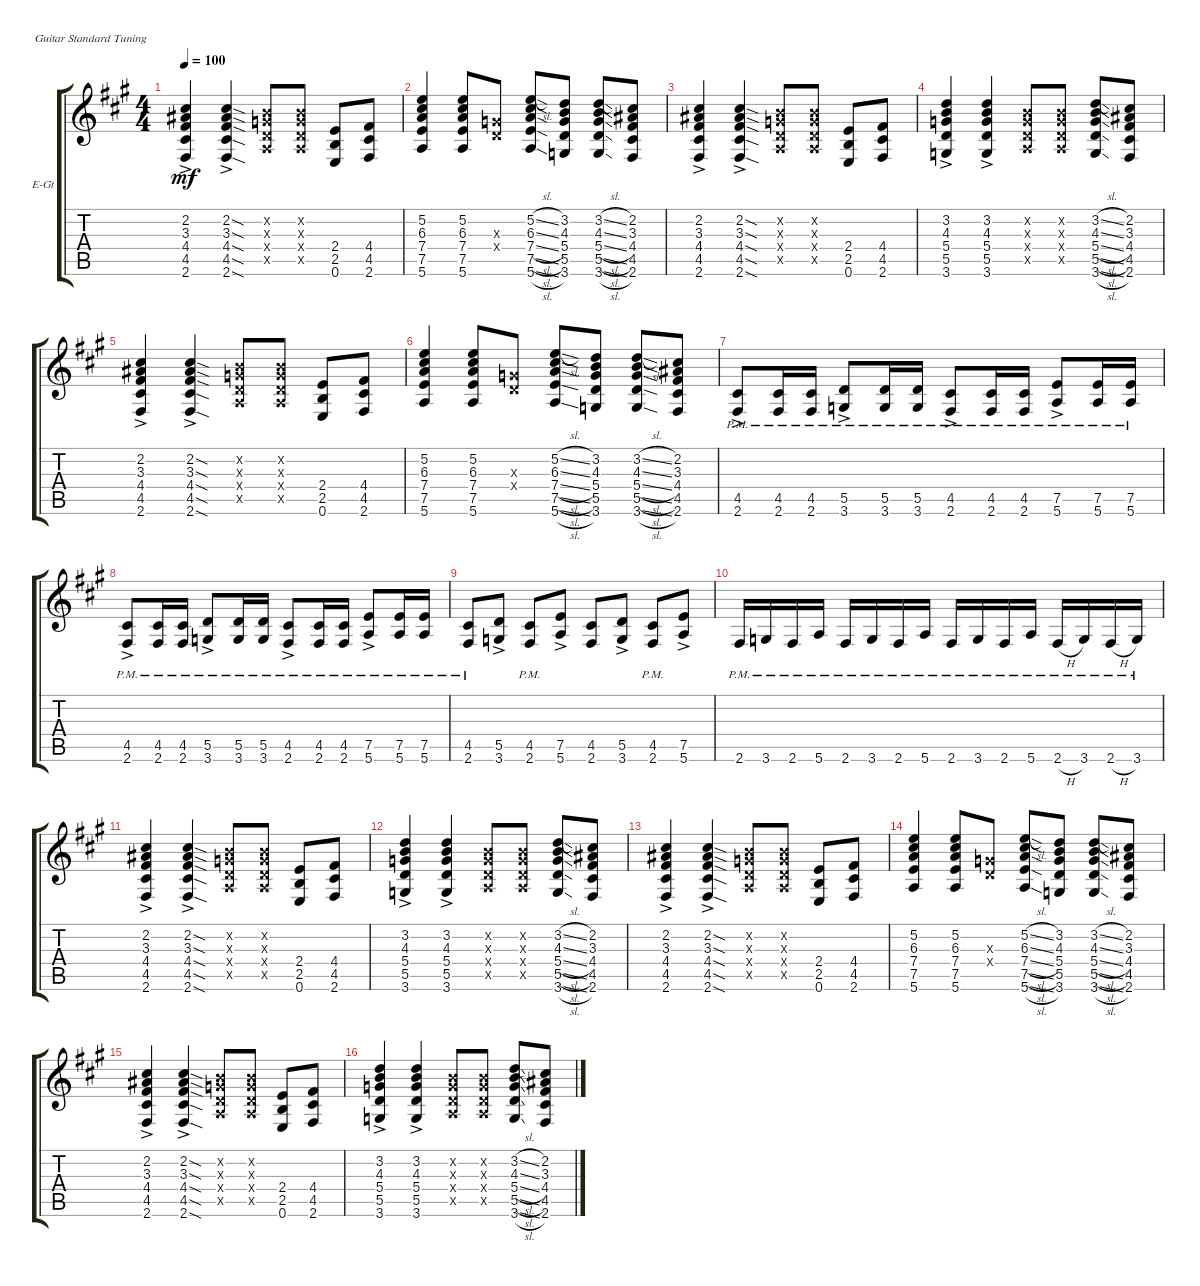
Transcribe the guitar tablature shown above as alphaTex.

\bracketExtendMode groupsimilarinstruments
\firstSystemTrackNameOrientation horizontal
\otherSystemsTrackNameOrientation horizontal
\track ("2 Guitar" "E-Gt") {instrument distortionguitar}
\staff {score tabs}
\tuning (E4 B3 G3 D3 A2 E2)
\ts (4 4)
\tempo 100
\clef g2
\scale
1.07062
\ks a
(4.4{ac} 4.5{ac} 2.6{ac} 3.3{ac} 2.2{ac}).4{dy mf} (4.4{sod ac} 4.5{sod ac} 2.6{sod ac} 2.2{sod ac} 3.3{sod ac}).4 (0.2{x} 0.3{x} 0.4{x} 0.5{x}).8 (0.2{x} 0.3{x} 0.4{x} 0.5{x}).8 (2.4 2.5 0.6).8 (4.4 4.5 2.6).8 |
\scale
0.929382 (7.4 7.5 5.6 6.3 5.2).4 (7.4 7.5 5.6 6.3 5.2).8 (0.4{x} 0.3{x}).8 (7.4{sl} 7.5{sl} 5.6{sl} 6.3{sl} 5.2{sl}).8 (5.4 5.5 3.6 4.3 3.2).8 (5.4{sl} 5.5{sl} 3.6{sl} 4.3{sl} 3.2{sl}).8 (4.4 4.5 2.6 3.3 2.2).8 |
\scale
1.07062 (4.4{ac} 4.5{ac} 2.6{ac} 3.3{ac} 2.2{ac}).4 (4.4{sod ac} 4.5{sod ac} 2.6{sod ac} 2.2{sod ac} 3.3{sod ac}).4 (0.2{x} 0.3{x} 0.4{x} 0.5{x}).8 (0.2{x} 0.3{x} 0.4{x} 0.5{x}).8 (2.4 2.5 0.6).8 (4.4 4.5 2.6).8 |
\scale
0.929382 (5.4{ac} 5.5{ac} 3.6{ac} 4.3{ac} 3.2{ac}).4 (5.4{ac} 5.5{ac} 3.6{ac} 4.3{ac} 3.2{ac}).4 (0.2{x} 0.3{x} 0.4{x} 0.5{x}).8 (0.2{x} 0.3{x} 0.4{x} 0.5{x}).8 (5.4{sl} 5.5{sl} 3.6{sl} 4.3{sl} 3.2{sl}).8 (4.4 4.5 2.6 3.3 2.2).8 |
\scale
1.07062 (4.4{ac} 4.5{ac} 2.6{ac} 3.3{ac} 2.2{ac}).4 (4.4{sod ac} 4.5{sod ac} 2.6{sod ac} 2.2{sod ac} 3.3{sod ac}).4 (0.2{x} 0.3{x} 0.4{x} 0.5{x}).8 (0.2{x} 0.3{x} 0.4{x} 0.5{x}).8 (2.4 2.5 0.6).8 (4.4 4.5 2.6).8 |
\scale
0.929382 (7.4 7.5 5.6 6.3 5.2).4 (7.4 7.5 5.6 6.3 5.2).8 (0.4{x} 0.3{x}).8 (7.4{sl} 7.5{sl} 5.6{sl} 6.3{sl} 5.2{sl}).8 (5.4 5.5 3.6 4.3 3.2).8 (5.4{sl} 5.5{sl} 3.6{sl} 4.3{sl} 3.2{sl}).8 (4.4 4.5 2.6 3.3 2.2).8 |
\scale
1.07062 (4.5{ac pm} 2.6{pm}).8 (4.5{pm} 2.6{pm}).16 (4.5{pm} 2.6{pm}).16 (5.5{pm} 3.6{ac pm}).8 (5.5{pm} 3.6{pm}).16 (5.5{pm} 3.6{pm}).16 (4.5{pm} 2.6{ac pm}).8 (4.5{pm} 2.6{pm}).16 (4.5{pm} 2.6{pm}).16 (7.5{pm} 5.6{ac pm}).8 (7.5{pm} 5.6{pm}).16 (7.5{pm} 5.6{pm}).16 |
\scale
0.929382 (4.5{pm} 2.6{ac pm}).8 (4.5{pm} 2.6{pm}).16 (4.5{pm} 2.6{pm}).16 (5.5{pm} 3.6{ac pm}).8 (5.5{pm} 3.6{pm}).16 (5.5{pm} 3.6{pm}).16 (4.5{pm} 2.6{ac pm}).8 (4.5{pm} 2.6{pm}).16 (4.5{pm} 2.6{pm}).16 (7.5{pm} 5.6{ac pm}).8 (7.5{pm} 5.6{pm}).16 (7.5{pm} 5.6{pm}).16 |
\scale
1.07062 (2.6{pm} 4.5).8 (5.5 3.6{ac}).8 (2.6{pm} 4.5).8 (7.5 5.6{ac}).8 (2.6 4.5).8 (5.5 3.6{ac}).8 (2.6{pm} 4.5).8 (7.5 5.6{ac}).8 |
\scale
0.929382 2.6{pm}.16 3.6{pm}.16 2.6{pm}.16 5.6{pm}.16 2.6{pm}.16 3.6{pm}.16 2.6{pm}.16 5.6{pm}.16 2.6{pm}.16 3.6{pm}.16 2.6{pm}.16 5.6{pm}.16 2.6{h pm}.16 3.6{pm}.16 2.6{h pm}.16 3.6{pm}.16 |
\scale
1.07062 (4.4{ac} 4.5{ac} 2.6{ac} 3.3{ac} 2.2{ac}).4 (4.4{sod ac} 4.5{sod ac} 2.6{sod ac} 2.2{sod ac} 3.3{sod ac}).4 (0.2{x} 0.3{x} 0.4{x} 0.5{x}).8 (0.2{x} 0.3{x} 0.4{x} 0.5{x}).8 (2.4 2.5 0.6).8 (4.4 4.5 2.6).8 |
\scale
0.929382 (5.4{ac} 5.5{ac} 3.6{ac} 4.3{ac} 3.2{ac}).4 (5.4{ac} 5.5{ac} 3.6{ac} 4.3{ac} 3.2{ac}).4 (0.2{x} 0.3{x} 0.4{x} 0.5{x}).8 (0.2{x} 0.3{x} 0.4{x} 0.5{x}).8 (5.4{sl} 5.5{sl} 3.6{sl} 4.3{sl} 3.2{sl}).8 (4.4 4.5 2.6 3.3 2.2).8 |
\scale
1.07062 (4.4{ac} 4.5{ac} 2.6{ac} 3.3{ac} 2.2{ac}).4 (4.4{sod ac} 4.5{sod ac} 2.6{sod ac} 2.2{sod ac} 3.3{sod ac}).4 (0.2{x} 0.3{x} 0.4{x} 0.5{x}).8 (0.2{x} 0.3{x} 0.4{x} 0.5{x}).8 (2.4 2.5 0.6).8 (4.4 4.5 2.6).8 |
\scale
0.929382 (7.4 7.5 5.6 6.3 5.2).4 (7.4 7.5 5.6 6.3 5.2).8 (0.4{x} 0.3{x}).8 (7.4{sl} 7.5{sl} 5.6{sl} 6.3{sl} 5.2{sl}).8 (5.4 5.5 3.6 4.3 3.2).8 (5.4{sl} 5.5{sl} 3.6{sl} 4.3{sl} 3.2{sl}).8 (4.4 4.5 2.6 3.3 2.2).8 |
\scale
1.07062 (4.4{ac} 4.5{ac} 2.6{ac} 3.3{ac} 2.2{ac}).4 (4.4{sod ac} 4.5{sod ac} 2.6{sod ac} 2.2{sod ac} 3.3{sod ac}).4 (0.2{x} 0.3{x} 0.4{x} 0.5{x}).8 (0.2{x} 0.3{x} 0.4{x} 0.5{x}).8 (2.4 2.5 0.6).8 (4.4 4.5 2.6).8 |
\scale
0.929382 (5.4{ac} 5.5{ac} 3.6{ac} 4.3{ac} 3.2{ac}).4 (5.4{ac} 5.5{ac} 3.6{ac} 4.3{ac} 3.2{ac}).4 (0.2{x} 0.3{x} 0.4{x} 0.5{x}).8 (0.2{x} 0.3{x} 0.4{x} 0.5{x}).8 (5.4{sl} 5.5{sl} 3.6{sl} 4.3{sl} 3.2{sl}).8 (4.4 4.5 2.6 3.3 2.2).8
